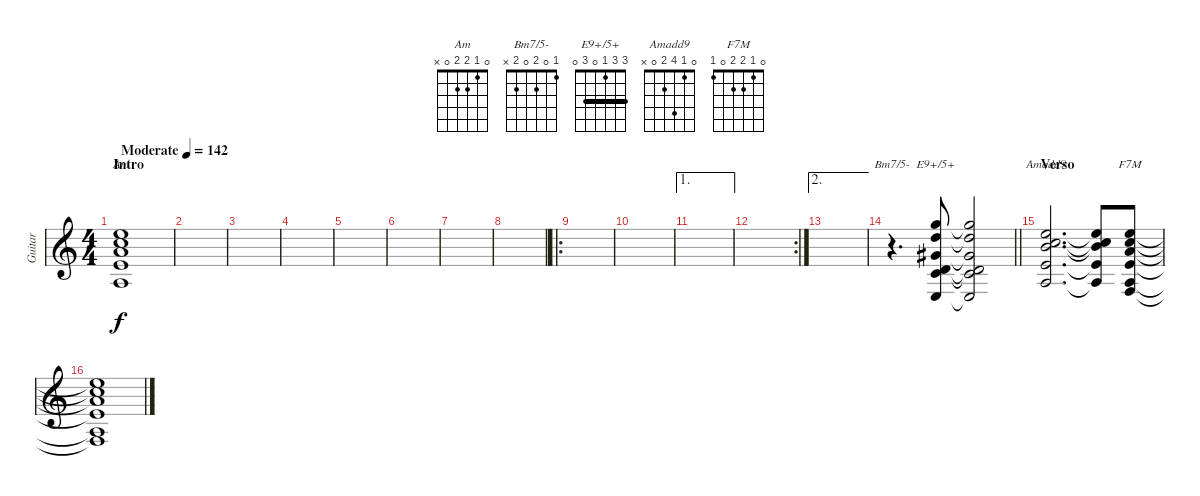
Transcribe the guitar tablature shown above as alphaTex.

\track ("Guitar" "Guitar") {instrument acousticguitarsteel}
\staff {score}
\tuning (E4 B3 G3 D3 A2 E2) {hide}
\chord ("Am" 0 1 2 2 0 x)
\chord ("Bm7/5-" 1 0 2 0 2 x)
\chord ("E9+/5+" 3 3 1 0 3 0) {barre 3}
\chord ("Amadd9" 0 1 4 2 0 x)
\chord ("F7M" 0 1 2 2 0 1)
\ts (4 4)
\section ("" "Intro")
\tempo (142 "Moderate")
\clef g2
\ks c
(0.1 1.2 2.3 2.4 0.5).1{ch "Am" dy f instrument acousticguitarsteel} |
|
|
|
|
|
|
|
\ro
|
|
\ae 1
|
\rc 2
|
\ae 2
|
\barLineRight lightlight
r.4{d ch "Bm7/5-"} (3.1 3.2 1.3 0.4 3.5 0.6).8{ch "E9+/5+"} (3.1{t} 3.2{t} 1.3{t} 0.4{t} 3.5{t} 0.6{t}).2 |
\section ("" "Verso")
(0.1 1.2 4.3 2.4 0.5).2{d ch "Amadd9"} (0.1{t} 1.2{t} 4.3{t} 2.4{t} 0.5{t}).8 (0.1 1.2 2.3 2.4 0.5 1.6).8{ch "F7M"} |
(0.1{t} 1.2{t} 2.3{t} 2.4{t} 0.5{t} 1.6{t}).1
